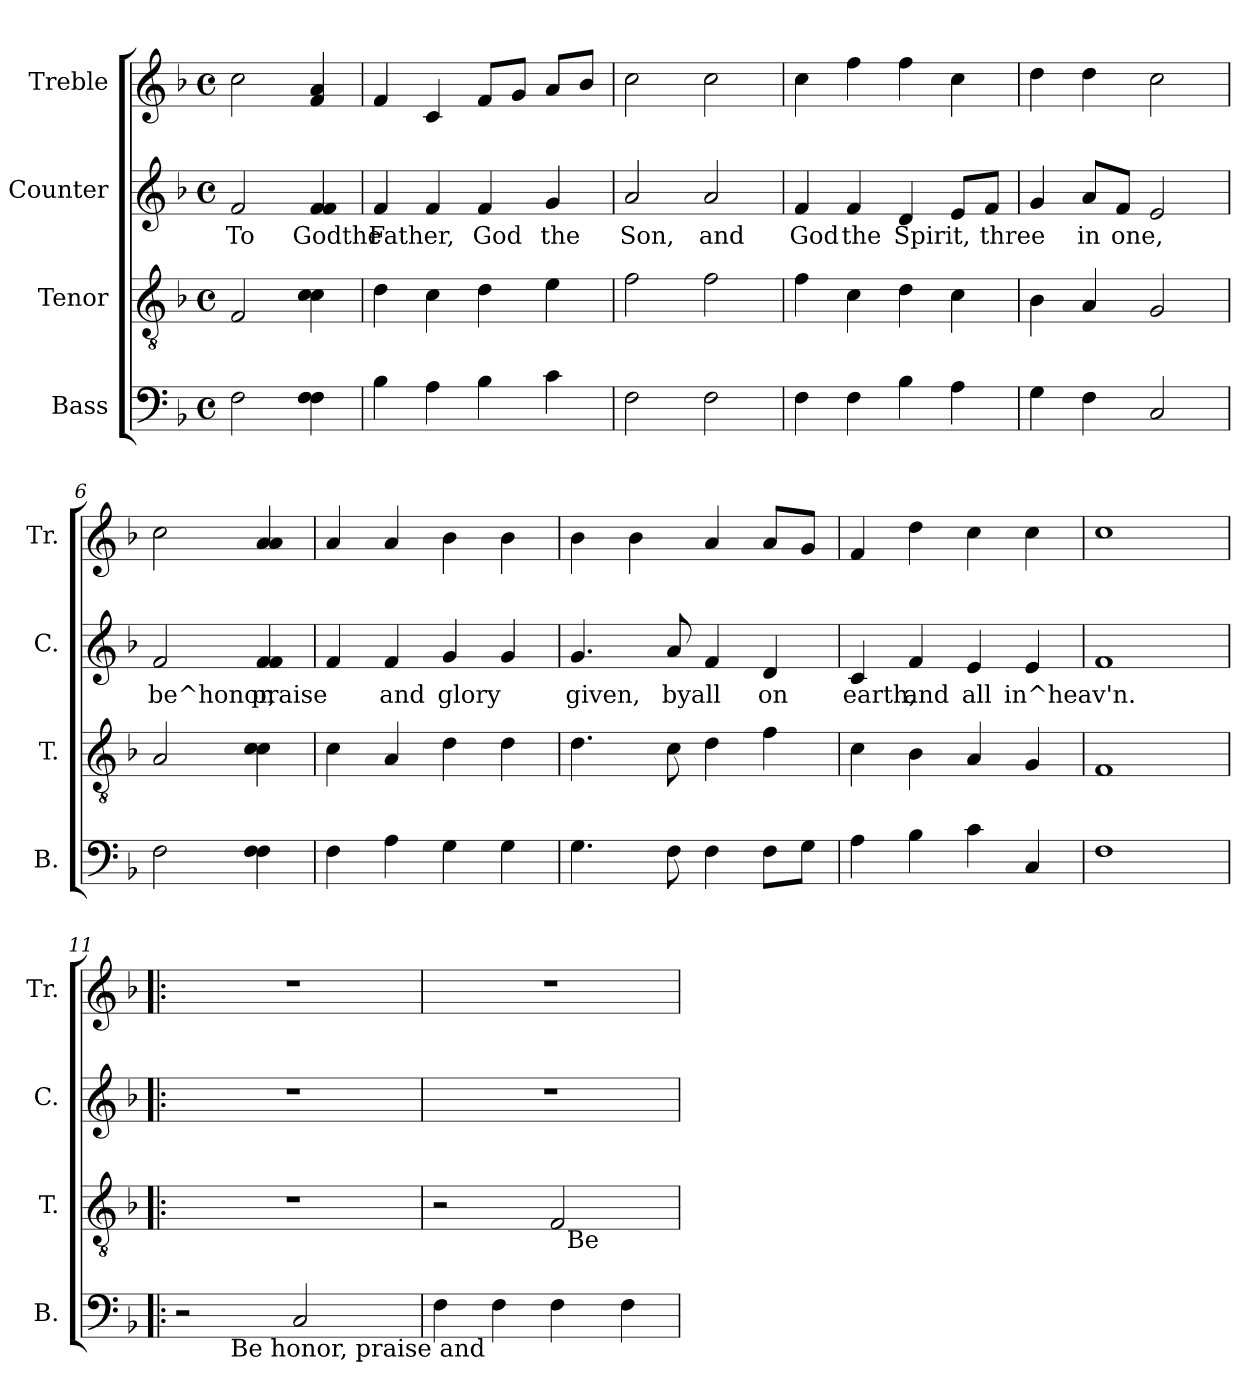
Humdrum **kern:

**kern	**text	**kern	**text	**kern	**text	**kern	**text
*part4	*part4	*part3	*part3	*part2	*part2	*part1	*part1
*staff4	*staff4	*staff3	*staff3	*staff2	*staff2	*staff1	*staff1
*I"Bass	*	*I"Tenor	*	*I"Counter	*	*I"Treble	*
*I'B.	*	*I'T.	*	*I'C.	*	*I'Tr.	*
!!LO:PB:g=z
*stria5	*	*stria5	*	*stria5	*	*stria5	*
*clefF4	*	*clefGv2	*	*clefG2	*	*clefG2	*
*k[b-]	*	*k[b-]	*	*k[b-]	*	*k[b-]	*
*F:	*	*F:	*	*F:	*	*F:	*
*M4/4	*	*M4/4	*	*M4/4	*	*M4/4	*
*met(c)	*	*met(c)	*	*met(c)	*	*met(c)	*
=1	=1	=1	=1	=1	=1	=1	=1
!	!LO:LY:b:cj	!	!LO:LY:b:cj	!	!LO:LY:b:rj	!	!LO:LY:b:cj
2F\	.	2F/	.	2f/	To	2cc\	.
!	!LO:LY:b:cj	!	!LO:LY:b:cj	!	!LO:LY:b:rj	!	!LO:LY:b:cj
4F\ 4F\	.	4c\ 4c\	.	4f/ 4f/	Godthe	4a/ 4f/	.
=2	=2	=2	=2	=2	=2	=2	=2
!	!LO:LY:b:cj	!	!LO:LY:b:cj	!	!LO:LY:b:rj	!	!LO:LY:b:cj
4B-\	.	4d\	.	4f/	Father,	4f/	.
!	!LO:LY:b:cj	!	!LO:LY:b:cj	!	!LO:LY:b:rj	!	!LO:LY:b:cj
4A\	.	4c\	.	4f/	.	4c/	.
!	!LO:LY:b:cj	!	!LO:LY:b:cj	!	!LO:LY:b:rj	!	!LO:LY:b:cj
4B-\	.	4d\	.	4f/	God	8f/L	.
!	!	!	!	!	!	!	!LO:LY:b:cj
.	.	.	.	.	.	8g/J	.
!	!LO:LY:b:cj	!	!LO:LY:b:cj	!	!LO:LY:b:rj	!	!LO:LY:b:cj
4c\	.	4e\	.	4g/	the	8a/L	.
!	!	!	!	!	!	!	!LO:LY:b:cj
.	.	.	.	.	.	8b-/J	.
=3	=3	=3	=3	=3	=3	=3	=3
!	!LO:LY:b:cj	!	!LO:LY:b:cj	!	!LO:LY:b:rj	!	!LO:LY:b:cj
2F\	.	2f\	.	2a/	Son,	2cc\	.
!	!LO:LY:b:cj	!	!LO:LY:b:cj	!	!LO:LY:b:rj	!	!LO:LY:b:cj
2F\	.	2f\	.	2a/	and	2cc\	.
=4	=4	=4	=4	=4	=4	=4	=4
!	!LO:LY:b:cj	!	!LO:LY:b:cj	!	!LO:LY:b:rj	!	!LO:LY:b:cj
4F\	.	4f\	.	4f/	God	4cc\	.
!	!LO:LY:b:cj	!	!LO:LY:b:cj	!	!LO:LY:b:rj	!	!LO:LY:b:cj
4F\	.	4c\	.	4f/	the	4ff\	.
!	!LO:LY:b:cj	!	!LO:LY:b:cj	!	!LO:LY:b:rj	!	!LO:LY:b:cj
4B-\	.	4d\	.	4d/	Spirit,	4ff\	.
!	!LO:LY:b:cj	!	!LO:LY:b:cj	!	!LO:LY:b:rj	!	!LO:LY:b:cj
4A\	.	4c\	.	8e/L	.	4cc\	.
!	!	!	!	!	!LO:LY:b:rj	!	!
.	.	.	.	8f/J	three	.	.
=5	=5	=5	=5	=5	=5	=5	=5
!	!LO:LY:b:cj	!	!LO:LY:b:cj	!	!LO:LY:b:rj	!	!LO:LY:b:cj
4G\	.	4B-\	.	4g/	.	4dd>\	.
!	!LO:LY:b:cj	!	!LO:LY:b:cj	!	!LO:LY:b:rj	!	!LO:LY:b:cj
4F\	.	4A/	.	8a/L	in	4dd\	.
!	!	!	!	!	!LO:LY:b:rj	!	!
.	.	.	.	8f/J	one,	.	.
!	!LO:LY:b:cj	!	!LO:LY:b:cj	!	!LO:LY:b:rj	!	!LO:LY:b:cj
2C/	.	2G/	.	2e/	.	2cc\	.
=6	=6	=6	=6	=6	=6	=6	=6
!	!LO:LY:b:cj	!	!LO:LY:b:cj	!	!LO:LY:b:rj	!	!LO:LY:b:cj
2F\	.	2A/	.	2f/	be^honor,	2cc\	.
!	!LO:LY:b:cj	!	!LO:LY:b:cj	!	!LO:LY:b:rj	!	!LO:LY:b:cj
4F\ 4F\	.	4c\ 4c\	.	4f/ 4f/	praise	4a/ 4a/	.
=7	=7	=7	=7	=7	=7	=7	=7
!	!LO:LY:b:cj	!	!LO:LY:b:cj	!	!LO:LY:b:rj	!	!LO:LY:b:cj
4F\	.	4c\	.	4f/	.	4a/	.
!	!LO:LY:b:cj	!	!LO:LY:b:cj	!	!LO:LY:b:rj	!	!LO:LY:b:cj
4A\	.	4A/	.	4f/	and	4a/	.
!	!LO:LY:b:cj	!	!LO:LY:b:cj	!	!LO:LY:b:rj	!	!LO:LY:b:cj
4G\	.	4d\	.	4g/	glory	4b-\	.
!	!LO:LY:b:cj	!	!LO:LY:b:cj	!	!LO:LY:b:rj	!	!LO:LY:b:cj
4G\	.	4d\	.	4g/	.	4b-\	.
=8	=8	=8	=8	=8	=8	=8	=8
!	!LO:LY:b:cj	!	!LO:LY:b:cj	!	!LO:LY:b:rj	!	!LO:LY:b:cj
4.G\	.	4.d\	.	4.g/	given,	4b-\	.
!	!	!	!	!	!	!	!LO:LY:b:cj
.	.	.	.	.	.	4b-\	.
!	!LO:LY:b:cj	!	!LO:LY:b:cj	!	!LO:LY:b:rj	!	!
8F\	.	8c\	.	8a/	byall	.	.
!	!LO:LY:b:cj	!	!LO:LY:b:cj	!	!LO:LY:b:rj	!	!LO:LY:b:cj
4F\	.	4d\	.	4f/	.	4a/	.
!	!LO:LY:b:cj	!	!LO:LY:b:cj	!	!LO:LY:b:rj	!	!LO:LY:b:cj
8F\L	.	4f\	.	4d/	on	8a/L	.
!	!LO:LY:b:cj	!	!	!	!	!	!LO:LY:b:cj
8G\J	.	.	.	.	.	8g/J	.
=9	=9	=9	=9	=9	=9	=9	=9
!	!LO:LY:b:cj	!	!LO:LY:b:cj	!	!LO:LY:b:rj	!	!LO:LY:b:cj
4A\	.	4c\	.	4c/	earth,	4f/	.
!	!LO:LY:b:cj	!	!LO:LY:b:cj	!	!LO:LY:b:rj	!	!LO:LY:b:cj
4B-\	.	4B-\	.	4f/	and	4dd\	.
!	!LO:LY:b:cj	!	!LO:LY:b:cj	!	!LO:LY:b:rj	!	!LO:LY:b:cj
4c\	.	4A/	.	4e/	all	4cc\	.
!	!LO:LY:b:cj	!	!LO:LY:b:cj	!	!LO:LY:b:rj	!	!LO:LY:b:cj
4C/	.	4G/	.	4e/	in^heav'n.	4cc\	.
=10	=10	=10	=10	=10	=10	=10	=10
!	!LO:LY:b:cj	!	!LO:LY:b:cj	!	!LO:LY:b:rj	!	!LO:LY:b:cj
1F	.	1F	.	1f	.	1cc>	.
=11!|:	=11!|:	=11!|:	=11!|:	=11!|:	=11!|:	=11!|:	=11!|:
*^	*	*	*	*	*	*	*
2r	8..ryy	.	1r	.	1r	.	1r	.
!	!LO:TX:b:t=Be honor, praise and	!	!	!	!	!	!	!
.	2ryy	.	.	.	.	.	.	.
!	!	!LO:LY:b:cj	!	!	!	!	!	!
2C/	.	.	.	.	.	.	.	.
.	4ryy	.	.	.	.	.	.	.
.	32ryy	.	.	.	.	.	.	.
=12	=12	=12	=12	=12	=12	=12	=12	=12
!	!	!LO:LY:b:cj	!	!	!	!	!	!
*v	*v	*	*^	*	*	*	*	*
4F\	.	2r	2ryy	.	1r	.	1r	.
!	!LO:LY:b:cj	!	!	!	!	!	!	!
4F\	.	.	.	.	.	.	.	.
!	!LO:LY:b:cj	!	!	!LO:LY:b:cj	!	!	!	!
4F\	.	2F/	32ryy	.	.	.	.	.
!	!	!	!LO:TX:b:t=Be	!	!	!	!	!
.	.	.	4...ryy	.	.	.	.	.
!	!LO:LY:b:cj	!	!	!	!	!	!	!
4F\	.	.	.	.	.	.	.	.
*	*	*v	*v	*	*	*	*	*
=	=	=	=	=	=	=	=
*-	*-	*-	*-	*-	*-	*-	*-
